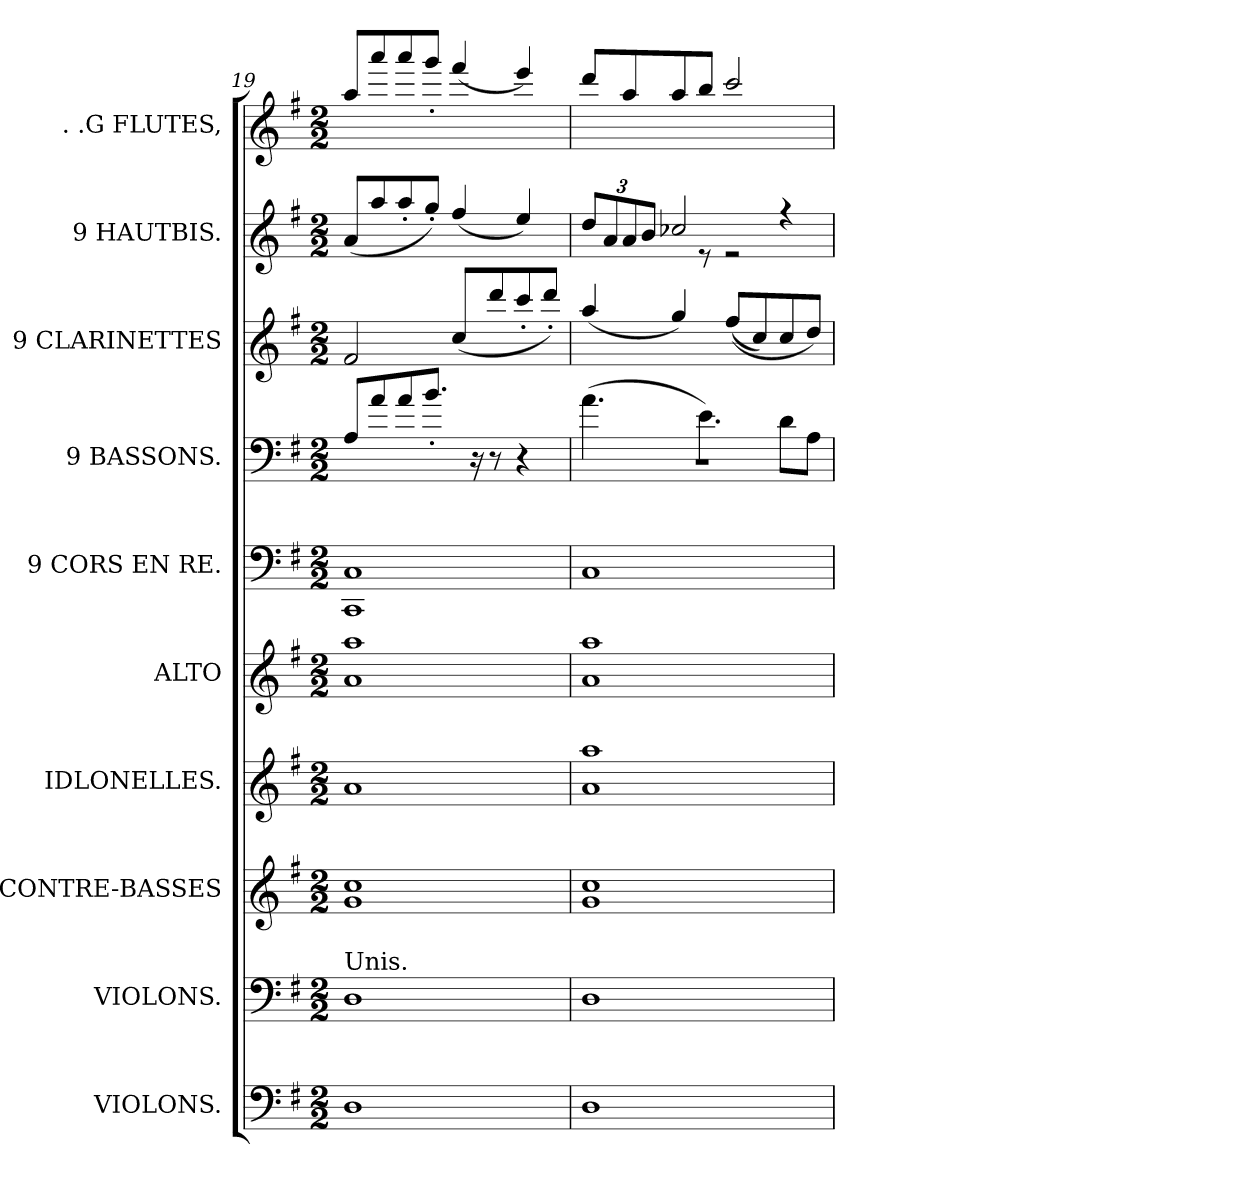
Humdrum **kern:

**kern	**kern	**kern	**kern	**kern	**kern	**kern	**kern	**kern	**kern
*part10	*part9	*part8	*part7	*part6	*part5	*part4	*part3	*part2	*part1
*staff10	*staff9	*staff8	*staff7	*staff6	*staff5	*staff4	*staff3	*staff2	*staff1
*I"VIOLONS.	*I"VIOLONS.	*I"CONTRE-BASSES	*I"IDLONELLES.	*I"ALTO	*I"9 CORS EN RE.	*I"9 BASSONS.	*I"9 CLARINETTES	*I"9 HAUTBIS.	*I". .G FLUTES,
*I'VIO.	*I'VIO.	*I'CONTRE-B.ES	*I'IDL.	*I'A.	*I'9 COR. EN RE.	*I'9 B.NS.	*I'9 CLA.	*I'9 HAU.	*I'. .G Fl.S,
*clefF4	*clefF4	*clefG2	*clefG2	*clefG2	*clefF4	*clefF4	*clefG2	*clefG2	*clefG2
*k[f#]	*k[f#]	*k[f#]	*k[f#]	*k[f#]	*k[f#]	*k[f#]	*k[f#]	*k[f#]	*k[f#]
*M2/2	*M2/2	*M2/2	*M2/2	*M2/2	*M2/2	*M2/2	*M2/2	*M2/2	*M2/2
=19	=19	=19	=19	=19	=19	=19	=19	=19	=19
!	!LO:TX:t=Unis.	!	!	!	!	!	!	!	!
1D\	1D\	1g/ 1cc/	1a/	1a/ 1aa/	1CC/ 1C/	8A/L	2f#/	(8a/L	8aa/L
.	.	.	.	.	.	8a/	.	8aa/	8aaa/
.	.	.	.	.	.	8a/	.	8aa'/	8aaa/
.	.	.	.	.	.	8.b'/J	.	8gg'/J)	8ggg'/J
.	.	.	.	.	.	.	(8cc/L	(4ff#/	(4fff#/
.	.	.	.	.	.	16r	.	.	.
.	.	.	.	.	.	8r	8ddd/	.	.
.	.	.	.	.	.	4r	8ccc'/	4ee/)	4eee/)
.	.	.	.	.	.	.	8ddd'/J)	.	.
=20	=20	=20	=20	=20	=20	=20	=20	=20	=20
*	*	*	*	*	*	*^	*	*^	*
1D\	1D\	1g/ 1cc/	1a/ 1aa/	1a/ 1aa/	1C/	(4.a\	1r	(4aa/	12dd/L	8ryy	8ddd/L
.	.	.	.	.	.	.	.	.	12a/	.	.
.	.	.	.	.	.	.	.	.	.	4a/	8aa/
.	.	.	.	.	.	.	.	.	12b/J	.	.
.	.	.	.	.	.	.	.	4gg/)	2cc-X/	.	8aa/
.	.	.	.	.	.	4.e\)	.	.	.	8r	8bb/J
.	.	.	.	.	.	.	.	((8ff#/L	.	2r	2ccc/
.	.	.	.	.	.	.	.	8cc/)	.	.	.
.	.	.	.	.	.	8d\L	.	8cc/	4r	.	.
.	.	.	.	.	.	8A\J	.	8dd/J)	.	.	.
*	*	*	*	*	*	*v	*v	*	*v	*v	*
=	=	=	=	=	=	=	=	=	=
*-	*-	*-	*-	*-	*-	*-	*-	*-	*-
